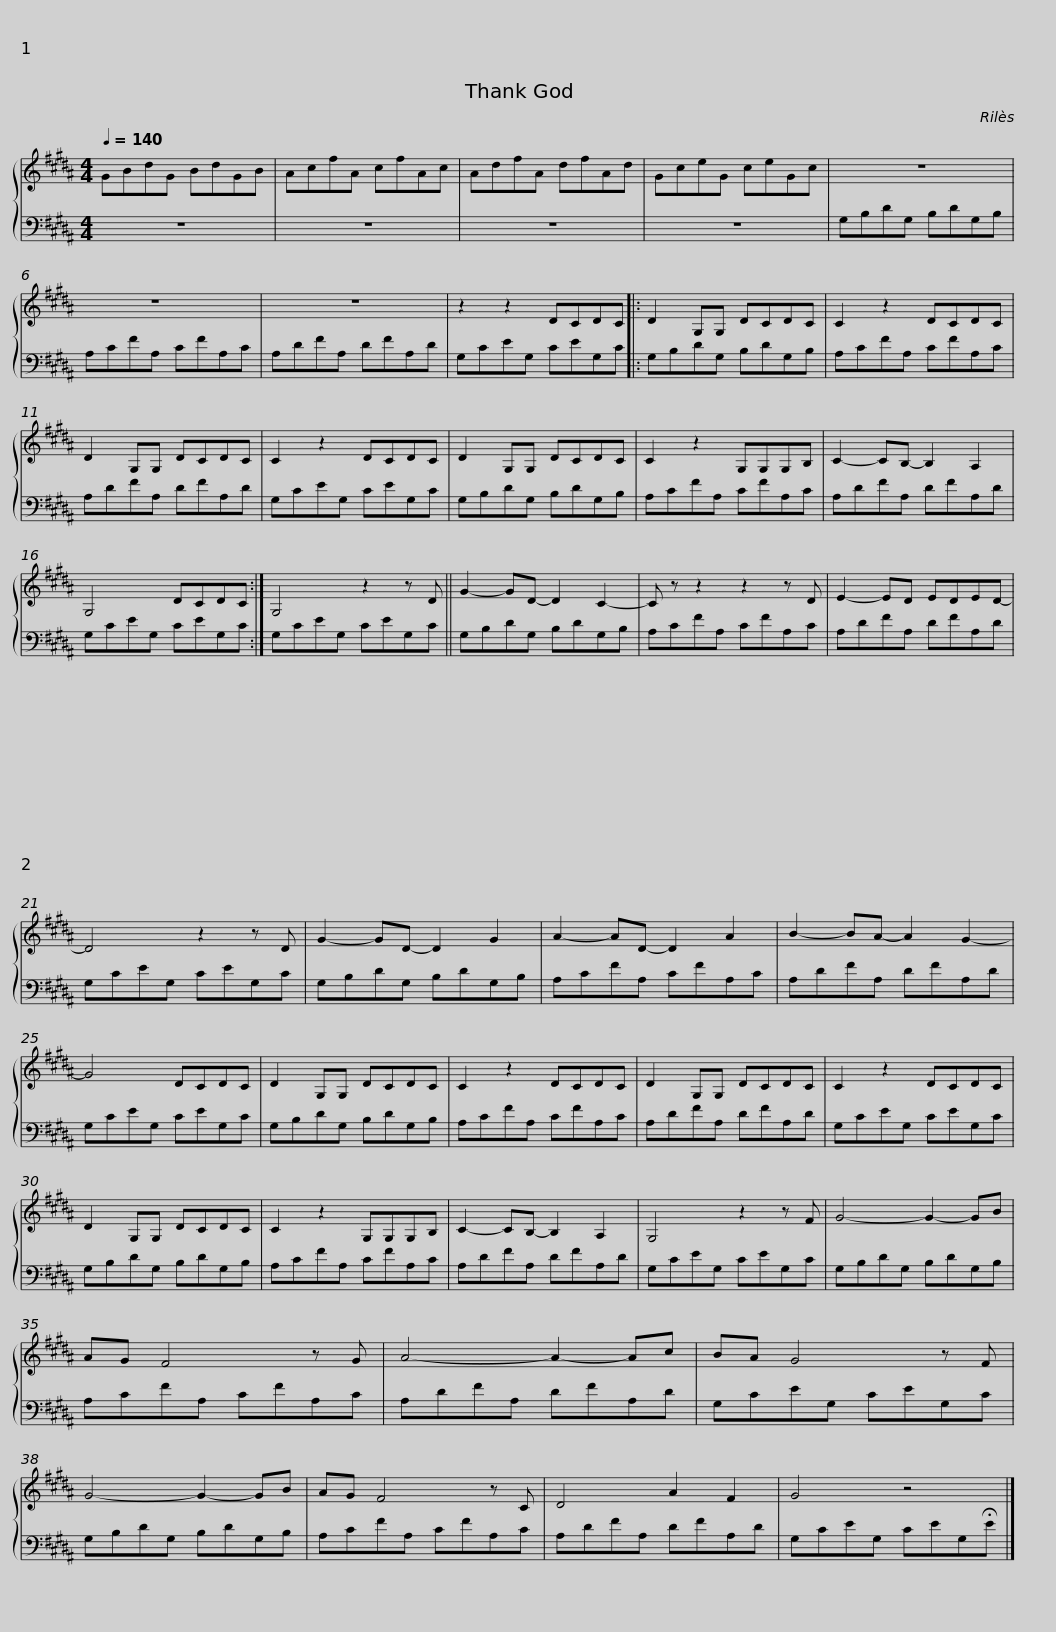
X:1
%%score { 1 | 2 }
L:1/8
Q:1/4=140
M:4/4
I:linebreak $
K:B
V:1 treble
V:2 bass
V:1
 GBdG BdGB | AcfA cfAc | AdfA dfAd | GceG ceGc | z8 |$ %5
 z8 | z8 | z2 z2 DCDC |: D2 G,G, DCDC |$ C2 z2 DCDC | %10
 D2 G,G, DCDC | C2 z2 DCDC | D2 G,G, DCDC |$ C2 z2 G,G,G,B, | C2- CB,- B,2 A,2 | %15
 G,4 DCDC :| G,4 z2 z D ||$ G2- GD- D2 C2- | C z z2 z2 z D | E2- ED EDED- | %20
 D4 z2 z D |$ G2- GD- D2 G2 | A2- AD- D2 A2 | B2- BA- A2 G2- | G4 DCDC |$ %25
 D2 G,G, DCDC | C2 z2 DCDC | D2 G,G, DCDC | C2 z2 DCDC |$ D2 G,G, DCDC | %30
 C2 z2 G,G,G,B, | C2- CB,- B,2 A,2 | G,4 z2 z F |$ G4- G2- GB | AG F4 z G | %35
 A4- A2- Ac | BA G4 z F |$ G4- G2- GB | AG F4 z C | D4 A2 F2 | %40
 G4 z4 |] %41
V:2
 z8 | z8 | z8 | z8 | G,B,DG, B,DG,B, |$ %5
 A,CFA, CFA,C | A,DFA, DFA,D | G,CEG, CEG,C |: G,B,DG, B,DG,B, |$ A,CFA, CFA,C | %10
 A,DFA, DFA,D | G,CEG, CEG,C | G,B,DG, B,DG,B, |$ A,CFA, CFA,C | A,DFA, DFA,D | %15
 G,CEG, CEG,C :| G,CEG, CEG,C ||$ G,B,DG, B,DG,B, | A,CFA, CFA,C | A,DFA, DFA,D | %20
 G,CEG, CEG,C |$ G,B,DG, B,DG,B, | A,CFA, CFA,C | A,DFA, DFA,D | G,CEG, CEG,C |$ %25
 G,B,DG, B,DG,B, | A,CFA, CFA,C | A,DFA, DFA,D | G,CEG, CEG,C |$ G,B,DG, B,DG,B, | %30
 A,CFA, CFA,C | A,DFA, DFA,D | G,CEG, CEG,C |$ G,B,DG, B,DG,B, | A,CFA, CFA,C | %35
 A,DFA, DFA,D | G,CEG, CEG,C |$ G,B,DG, B,DG,B, | A,CFA, CFA,C | A,DFA, DFA,D | %40
 G,CEG, CEG,!fermata!E |] %41
